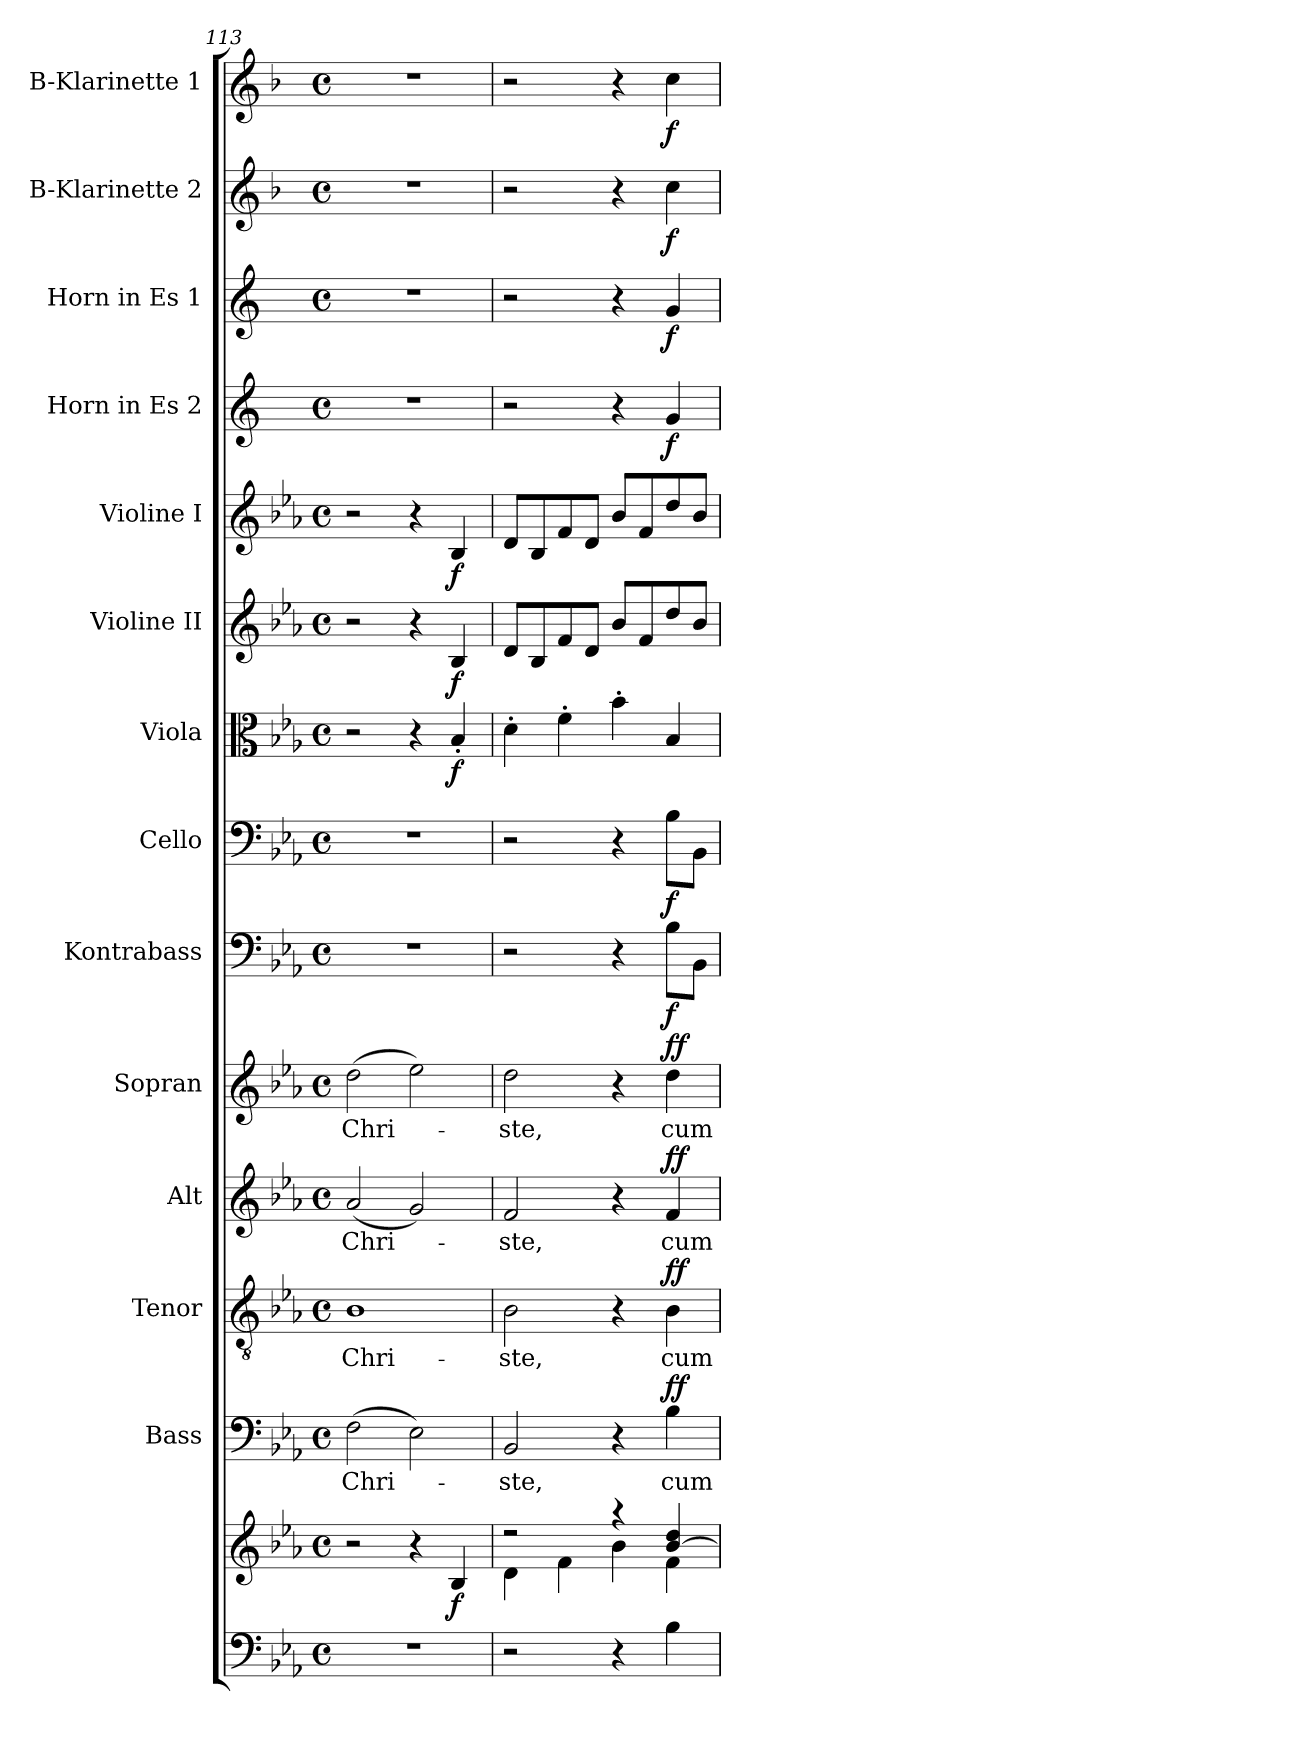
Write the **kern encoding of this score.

**kern	**kern	**dynam	**kern	**text	**dynam	**kern	**text	**dynam	**kern	**text	**dynam	**kern	**text	**dynam	**kern	**dynam	**kern	**dynam	**kern	**dynam	**kern	**dynam	**kern	**dynam	**kern	**dynam	**kern	**dynam	**kern	**dynam	**kern	**dynam
*part14	*part14	*part14	*part13	*part13	*part13	*part12	*part12	*part12	*part11	*part11	*part11	*part10	*part10	*part10	*part9	*part9	*part8	*part8	*part7	*part7	*part6	*part6	*part5	*part5	*part4	*part4	*part3	*part3	*part2	*part2	*part1	*part1
*staff15	*staff14	*staff14/15	*staff13	*staff13	*staff13	*staff12	*staff12	*staff12	*staff11	*staff11	*staff11	*staff10	*staff10	*staff10	*staff9	*staff9	*staff8	*staff8	*staff7	*staff7	*staff6	*staff6	*staff5	*staff5	*staff4	*staff4	*staff3	*staff3	*staff2	*staff2	*staff1	*staff1
*	*	*	*I"Bass	*	*	*I"Tenor	*	*	*I"Alt	*	*	*I"Sopran	*	*	*I"Kontrabass	*	*I"Cello	*	*I"Viola	*	*I"Violine II	*	*I"Violine I	*	*I"Horn in Es 2	*	*I"Horn in Es 1	*	*I"B-Klarinette 2	*	*I"B-Klarinette 1	*
*	*	*	*I'B.	*	*	*I'T.	*	*	*I'A.	*	*	*I'S.	*	*	*I'Kb.	*	*	*	*I'Vla.	*	*I'Vl. II	*	*I'Vl. I	*	*I'Hrn. 2	*	*I'Hrn. 1	*	*I'Kl. 2	*	*I'Kl. 1	*
*clefF4	*clefG2	*	*clefF4	*	*	*clefGv2	*	*	*clefG2	*	*	*clefG2	*	*	*clefF4	*	*clefF4	*	*clefC3	*	*clefG2	*	*clefG2	*	*clefG2	*	*clefG2	*	*clefG2	*	*clefG2	*
*	*	*	*	*	*	*	*	*	*	*	*	*	*	*	*ITrd7c12	*	*	*	*	*	*	*	*	*	*ITrd5c9	*	*ITrd5c9	*	*ITrd1c2	*	*ITrd1c2	*
*k[b-e-a-]	*k[b-e-a-]	*	*k[b-e-a-]	*	*	*k[b-e-a-]	*	*	*k[b-e-a-]	*	*	*k[b-e-a-]	*	*	*k[b-e-a-]	*	*k[b-e-a-]	*	*k[b-e-a-]	*	*k[b-e-a-]	*	*k[b-e-a-]	*	*k[b-e-a-]	*	*k[b-e-a-]	*	*k[b-e-a-]	*	*k[b-e-a-]	*
*E-:	*E-:	*	*E-:	*	*	*E-:	*	*	*E-:	*	*	*E-:	*	*	*E-:	*	*E-:	*	*E-:	*	*E-:	*	*E-:	*	*E-:	*	*E-:	*	*E-:	*	*E-:	*
*M4/4	*M4/4	*	*M4/4	*	*	*M4/4	*	*	*M4/4	*	*	*M4/4	*	*	*M4/4	*	*M4/4	*	*M4/4	*	*M4/4	*	*M4/4	*	*M4/4	*	*M4/4	*	*M4/4	*	*M4/4	*
*met(c)	*met(c)	*	*met(c)	*	*	*met(c)	*	*	*met(c)	*	*	*met(c)	*	*	*met(c)	*	*met(c)	*	*met(c)	*	*met(c)	*	*met(c)	*	*met(c)	*	*met(c)	*	*met(c)	*	*met(c)	*
=113	=113	=113	=113	=113	=113	=113	=113	=113	=113	=113	=113	=113	=113	=113	=113	=113	=113	=113	=113	=113	=113	=113	=113	=113	=113	=113	=113	=113	=113	=113	=113	=113
!	!	!	!	!LO:LY:b	!	!	!LO:LY:b	!	!	!LO:LY:b	!	!	!LO:LY:b	!	!	!	!	!	!	!	!	!	!	!	!	!	!	!	!	!	!	!
1r	2r	.	(>2F\	Chri-	.	1B-	Chri-	.	(<2a-/	Chri-	.	(>2dd\	Chri-	.	1r	.	1r	.	2r	.	2r	.	2r	.	1r	.	1r	.	1r	.	1r	.
.	4r	.	2E-\)	.	.	.	.	.	2g/)	.	.	2ee-\)	.	.	.	.	.	.	4r	.	4r	.	4r	.	.	.	.	.	.	.	.	.
!	!	!LO:DY:b	!	!	!	!	!	!	!	!	!	!	!	!	!	!	!	!	!	!LO:DY:b	!	!LO:DY:b	!	!LO:DY:b	!	!	!	!	!	!	!	!
.	4B-/	f	.	.	.	.	.	.	.	.	.	.	.	.	.	.	.	.	4B-'</	f	4B-/	f	4B-/	f	.	.	.	.	.	.	.	.
=114	=114	=114	=114	=114	=114	=114	=114	=114	=114	=114	=114	=114	=114	=114	=114	=114	=114	=114	=114	=114	=114	=114	=114	=114	=114	=114	=114	=114	=114	=114	=114	=114
*	*^	*	*	*	*	*	*	*	*	*	*	*	*	*	*	*	*	*	*	*	*	*	*	*	*	*	*	*	*	*	*	*
!	!	!	!	!	!LO:LY:b	!	!	!LO:LY:b	!	!	!LO:LY:b	!	!	!LO:LY:b	!	!	!	!	!	!	!	!	!	!	!	!	!	!	!	!	!	!	!
2r	2rdd	4d\	.	2BB-/	-ste,	.	2B-\	-ste,	.	2f/	-ste,	.	2dd\	-ste,	.	2r	.	2r	.	4d'>\	.	8d/L	.	8d/L	.	2r	.	2r	.	2r	.	2r	.
.	.	.	.	.	.	.	.	.	.	.	.	.	.	.	.	.	.	.	.	.	.	8B-/	.	8B-/	.	.	.	.	.	.	.	.	.
.	.	4f\	.	.	.	.	.	.	.	.	.	.	.	.	.	.	.	.	.	4f'>\	.	8f/	.	8f/	.	.	.	.	.	.	.	.	.
.	.	.	.	.	.	.	.	.	.	.	.	.	.	.	.	.	.	.	.	.	.	8d/J	.	8d/J	.	.	.	.	.	.	.	.	.
4r	4rgg	4b-\	.	4r	.	.	4r	.	.	4r	.	.	4r	.	.	4r	.	4r	.	4b-'>\	.	8b-/L	.	8b-/L	.	4r	.	4r	.	4r	.	4r	.
.	.	.	.	.	.	.	.	.	.	.	.	.	.	.	.	.	.	.	.	.	.	8f/	.	8f/	.	.	.	.	.	.	.	.	.
!	!	!	!	!	!LO:LY:b	!LO:DY:a	!	!LO:LY:b	!LO:DY:a	!	!LO:LY:b	!LO:DY:a	!	!LO:LY:b	!LO:DY:a	!	!LO:DY:b	!	!LO:DY:b	!	!	!	!	!	!	!	!LO:DY:b	!	!LO:DY:b	!	!LO:DY:b	!	!LO:DY:b
4B-\	[>4b-/ 4dd/	4f\	.	4B-\	cum	ff	4B-\	cum	ff	4f/	cum	ff	4dd\	cum	ff	8BB-\L	f	8B-\L	f	4B-/	.	8dd/	.	8dd/	.	4B-/	f	4B-/	f	4b-\	f	4b-\	f
.	.	.	.	.	.	.	.	.	.	.	.	.	.	.	.	8BBB-\J	.	8BB-\J	.	.	.	8b-/J	.	8b-/J	.	.	.	.	.	.	.	.	.
*	*v	*v	*	*	*	*	*	*	*	*	*	*	*	*	*	*	*	*	*	*	*	*	*	*	*	*	*	*	*	*	*	*	*
=	=	=	=	=	=	=	=	=	=	=	=	=	=	=	=	=	=	=	=	=	=	=	=	=	=	=	=	=	=	=	=	=
*-	*-	*-	*-	*-	*-	*-	*-	*-	*-	*-	*-	*-	*-	*-	*-	*-	*-	*-	*-	*-	*-	*-	*-	*-	*-	*-	*-	*-	*-	*-	*-	*-
